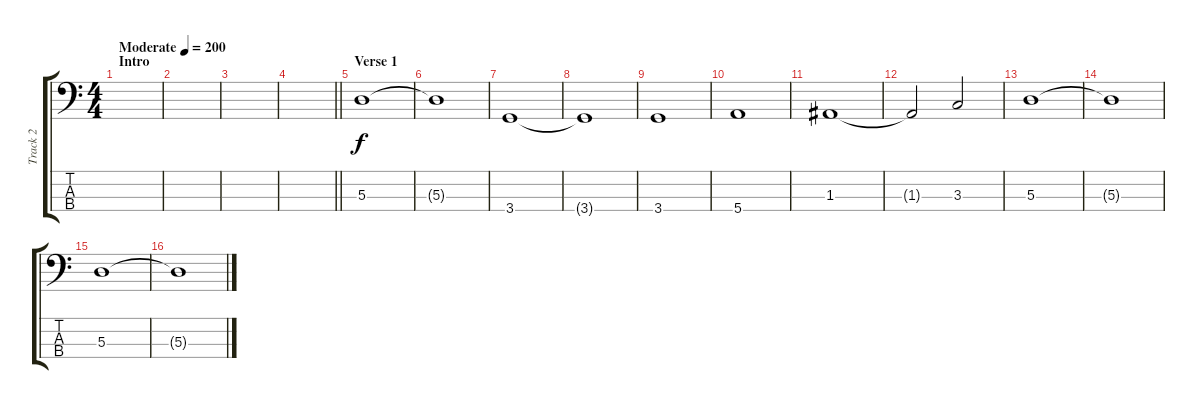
\track ("Track 2" "Track 2") {instrument electricbassfinger}
\staff {score tabs}
\tuning (G2 D2 A1 E1) {hide}
\ts (4 4)
\section ("" "Intro")
\tempo (200 "Moderate")
\clef f4
\ks c
|
|
|
\barLineRight lightlight
|
\section ("" "Verse 1")
5.3.1 |
5.3{t}.1 |
3.4.1 |
3.4{t}.1 |
3.4.1 |
5.4.1 |
1.3.1 |
1.3{t}.2 3.3.2 |
5.3.1 |
5.3{t}.1 |
5.3.1 |
5.3{t}.1
